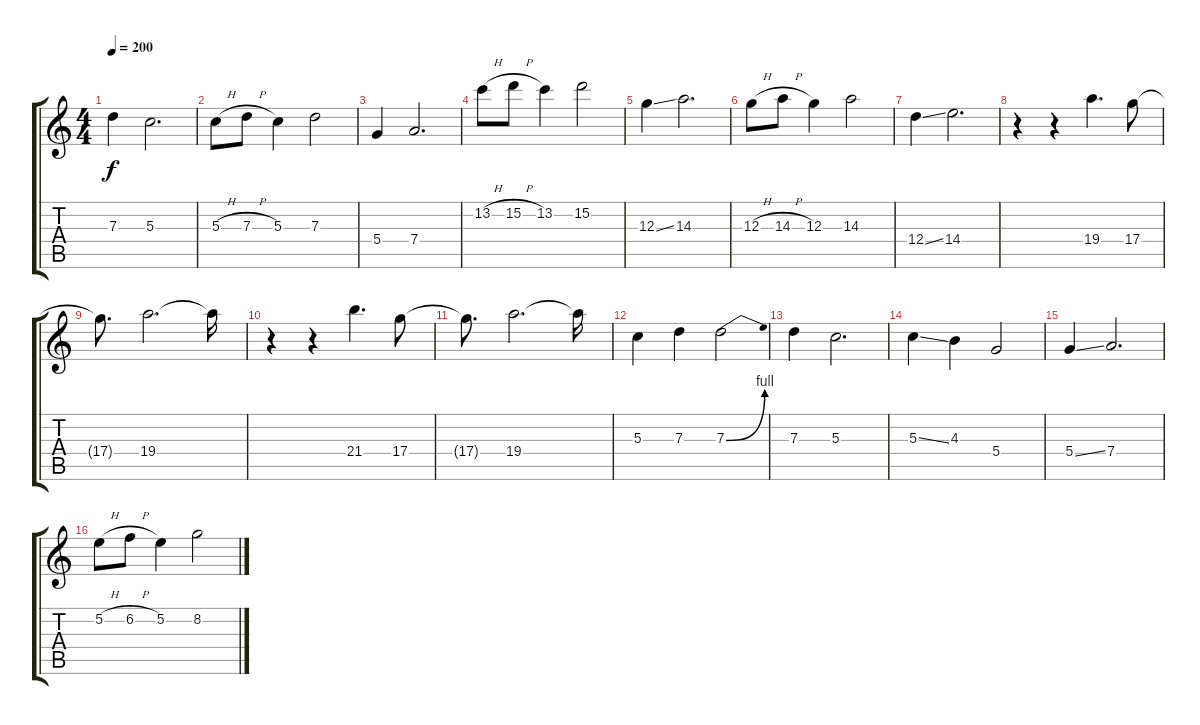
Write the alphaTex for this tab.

\track "" {instrument distortionguitar}
\staff {score tabs}
\tuning (E4 B3 G3 D3 A2 E2) {hide}
\ts (4 4)
\tempo 200
\clef g2
\ks c
7.3.4{dy f} 5.3.2{d} |
5.3{h}.8 7.3{h}.8 5.3.4 7.3.2 |
5.4.4 7.4.2{d} |
13.2{h}.8 15.2{h}.8 13.2.4 15.2.2 |
12.3{ss}.4 14.3.2{d} |
12.3{h}.8 14.3{h}.8 12.3.4 14.3.2 |
12.4{ss}.4 14.4.2{d} |
r.4 r.4 19.4.4{d} 17.4.8 |
17.4{t}.8{d} 19.4.2{d} 19.4{t}.16 |
r.4 r.4 21.4.4{d} 17.4.8 |
17.4{t}.8{d} 19.4.2{d} 19.4{t}.16 |
5.3.4 7.3.4 7.3{be (bend 0 0 60 4)}.2 |
7.3.4 5.3.2{d} |
5.3{ss}.4 4.3.4 5.4.2 |
5.4{ss}.4 7.4.2{d} |
5.2{h}.8 6.2{h}.8 5.2.4 8.2.2
